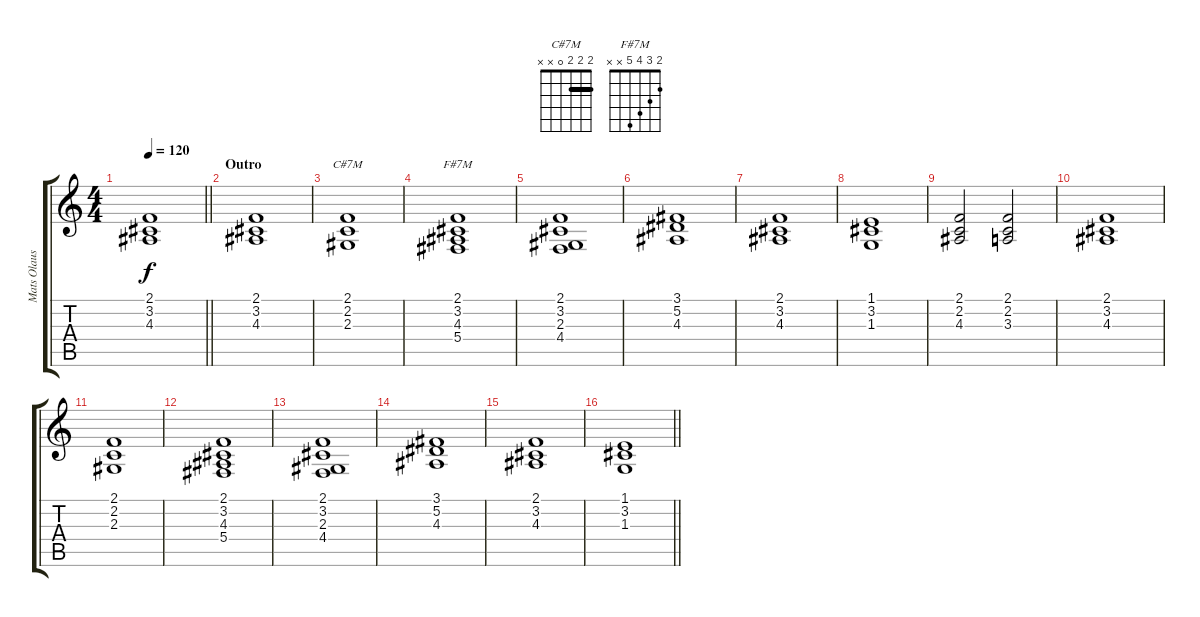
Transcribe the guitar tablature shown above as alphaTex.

\track ("Mats Olausson" "Mats Olaus") {instrument choiraahs}
\staff {score tabs}
\tuning (Eb4 Bb3 Gb3 Db3 Ab2 Eb2) {hide}
\chord ("C#7M" 2 2 2 0 x x) {barre 2}
\chord ("F#7M" 2 3 4 5 x x)
\ts (4 4)
\tempo 120
\clef g2
\barLineRight lightlight
\ks c
(2.1 3.2 4.3).1{dy f} |
\section ("" "Outro")
(2.1 3.2 4.3).1 |
(2.1 2.2 2.3).1{ch "C#7M"} |
(2.1 3.2 4.3 5.4).1{ch "F#7M"} |
(2.1 3.2 2.3 4.4).1 |
(3.1 5.2 4.3).1 |
(2.1 3.2 4.3).1 |
(1.1 3.2 1.3).1 |
(2.1 2.2 4.3).2 (2.1 2.2 3.3).2 |
(2.1 3.2 4.3).1 |
(2.1 2.2 2.3).1 |
(2.1 3.2 4.3 5.4).1 |
(2.1 3.2 2.3 4.4).1 |
(3.1 5.2 4.3).1 |
(2.1 3.2 4.3).1 |
\barLineRight lightlight
(1.1 3.2 1.3).1
